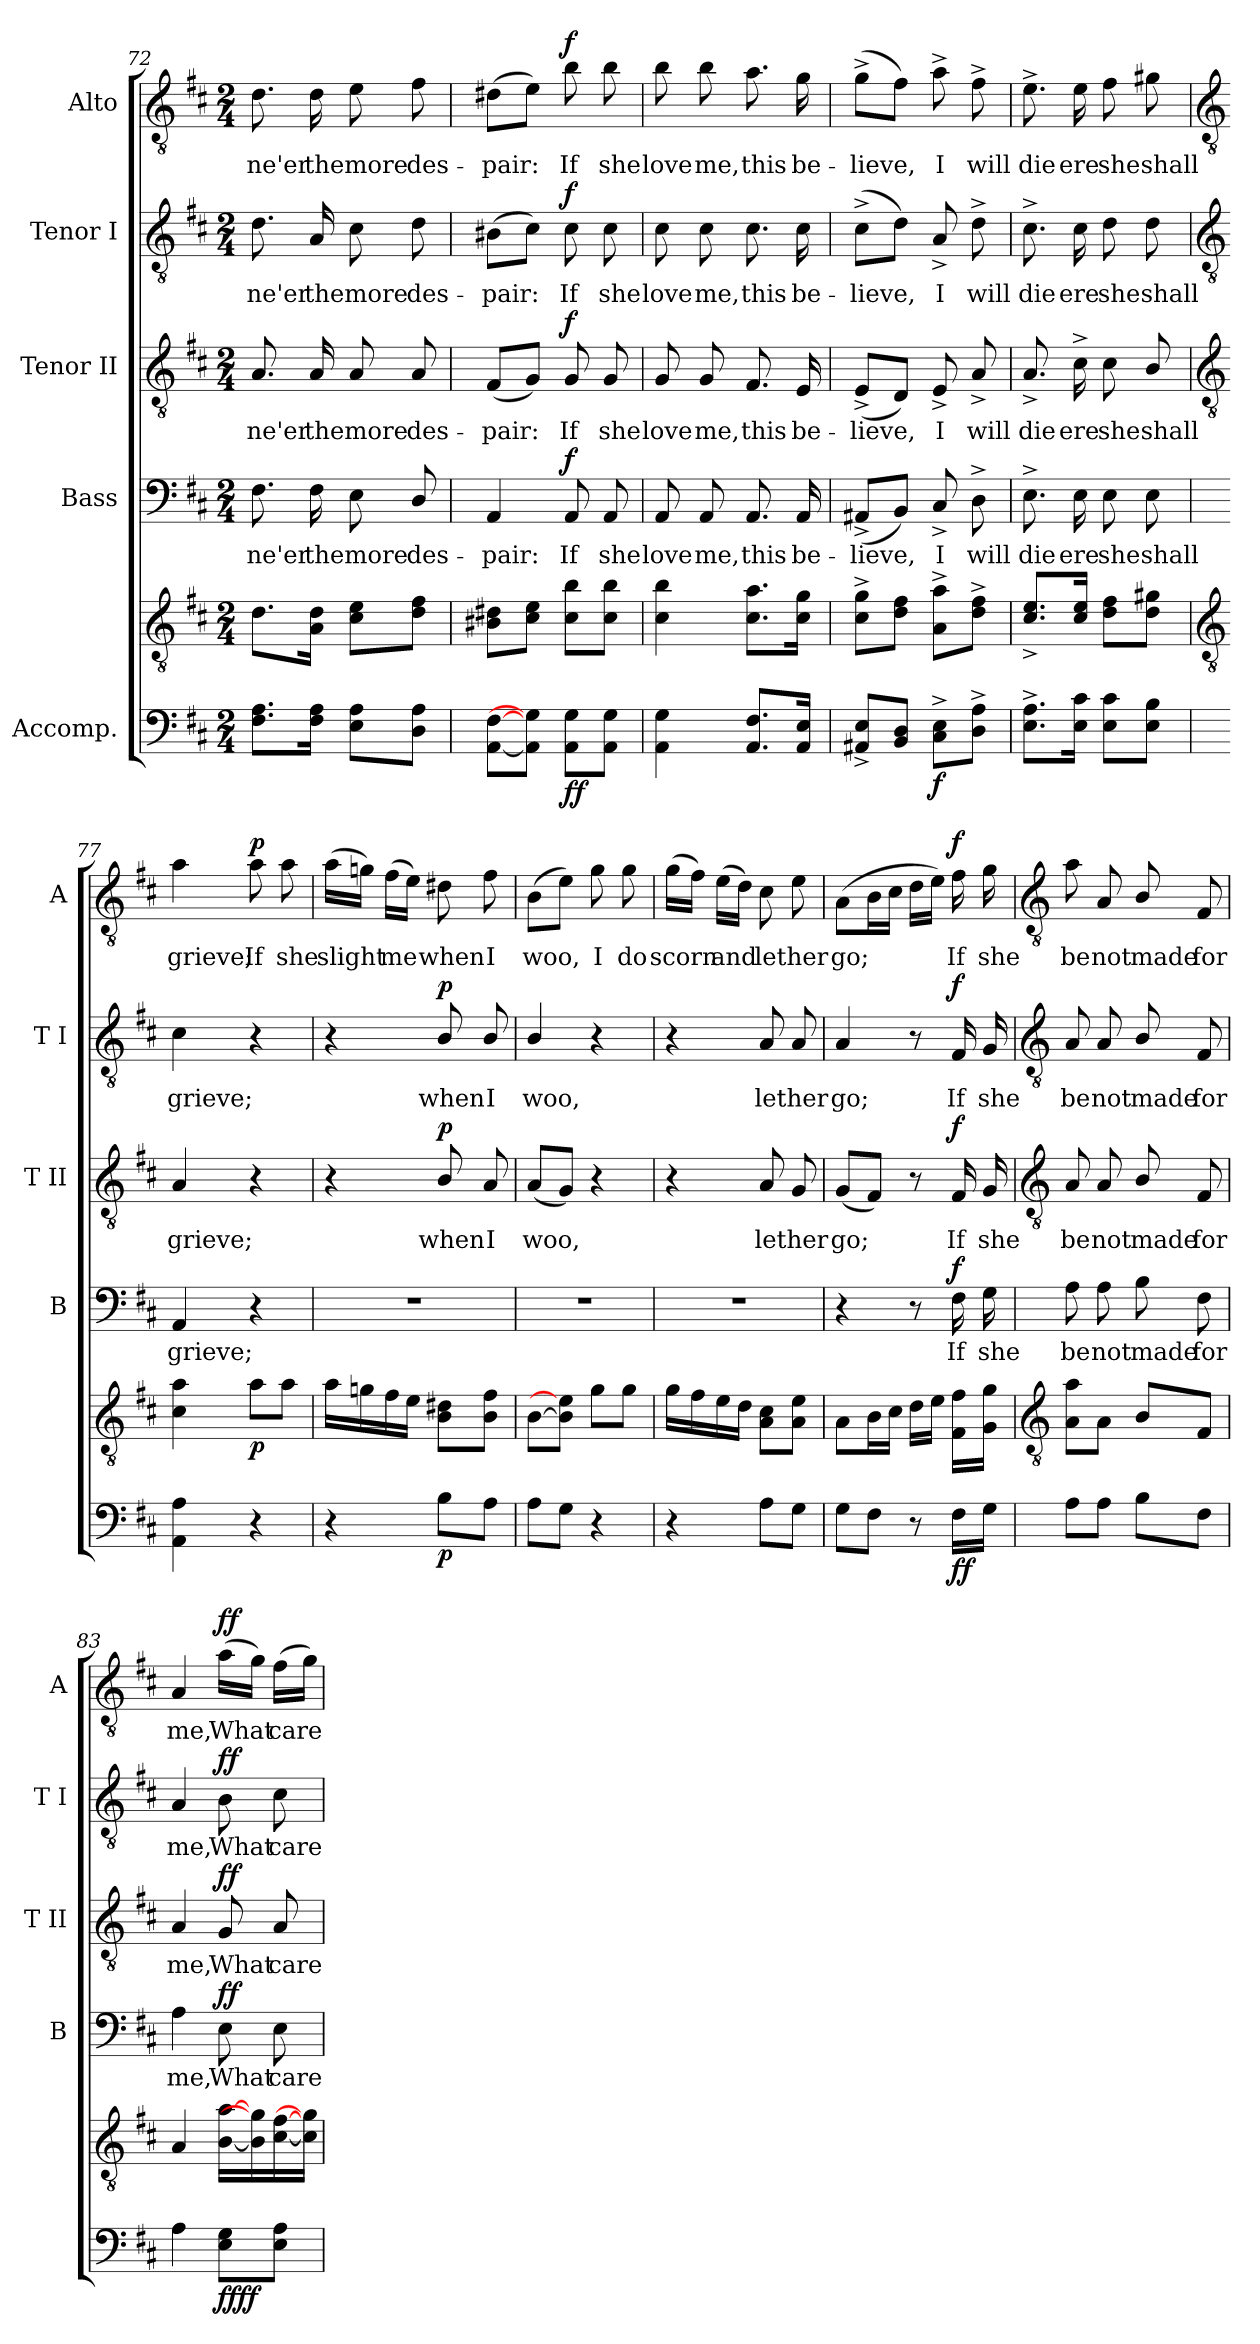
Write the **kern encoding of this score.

**kern	**kern	**dynam	**kern	**text	**dynam	**kern	**text	**dynam	**kern	**text	**dynam	**kern	**text	**dynam
*part5	*part5	*part5	*part4	*part4	*part4	*part3	*part3	*part3	*part2	*part2	*part2	*part1	*part1	*part1
*staff6	*staff5	*staff5/6	*staff4	*staff4	*staff4	*staff3	*staff3	*staff3	*staff2	*staff2	*staff2	*staff1	*staff1	*staff1
*I"Accomp.	*	*	*I"Bass	*	*	*I"Tenor II	*	*	*I"Tenor I	*	*	*I"Alto	*	*
*	*	*	*I'B	*	*	*I'T II	*	*	*I'T I	*	*	*I'A	*	*
*clefF4	*clefGv2	*	*clefF4	*	*	*clefGv2	*	*	*clefGv2	*	*	*clefGv2	*	*
*k[f#c#]	*k[f#c#]	*	*k[f#c#]	*	*	*k[f#c#]	*	*	*k[f#c#]	*	*	*k[f#c#]	*	*
*D:	*D:	*	*D:	*	*	*D:	*	*	*D:	*	*	*D:	*	*
*M2/4	*M2/4	*	*M2/4	*	*	*M2/4	*	*	*M2/4	*	*	*M2/4	*	*
=72	=72	=72	=72	=72	=72	=72	=72	=72	=72	=72	=72	=72	=72	=72
!	!	!	!	!LO:LY:b	!	!	!LO:LY:b	!	!	!LO:LY:b	!	!	!LO:LY:b	!
8.F# 8.AL	8.dL	.	8.F#	ne'er	.	8.A	ne'er	.	8.d	ne'er	.	8.d	ne'er	.
!	!	!	!	!LO:LY:b	!	!	!LO:LY:b	!	!	!LO:LY:b	!	!	!LO:LY:b	!
16F# 16AJ	16A 16dJ	.	16F#	the	.	16A	the	.	16A	the	.	16d	the	.
!	!	!	!	!LO:LY:b	!	!	!LO:LY:b	!	!	!LO:LY:b	!	!	!LO:LY:b	!
8E 8AL	8c# 8eL	.	8E	more	.	8A	more	.	8c#	more	.	8e	more	.
!	!	!	!	!LO:LY:b	!	!	!LO:LY:b	!	!	!LO:LY:b	!	!	!LO:LY:b	!
8D 8AJ	8d 8f#J	.	8D/	des-	.	8A	des-	.	8d	des-	.	8f#	des-	.
=73	=73	=73	=73	=73	=73	=73	=73	=73	=73	=73	=73	=73	=73	=73
!	!	!	!	!LO:LY:b	!	!	!LO:LY:b	!	!	!LO:LY:b	!	!	!LO:LY:b	!
[8AA [8F#L	8B#X 8d#XL	.	4AA	-pair:	.	(<8F#L	-pair:	.	(>8B#XL	-pair:	.	(>8d#XL	-pair:	.
8AA] 8G]J	8c# 8eJ	.	.	.	.	8GJ)	.	.	8c#J)	.	.	8eJ)	.	.
!	!	!LO:DY:b=2	!	!LO:LY:b	!	!	!LO:LY:b	!	!	!LO:LY:b	!	!	!LO:LY:b	!
!	!	!LO:DY:n=1:b	!	!	!LO:DY:b	!	!	!LO:DY:b	!	!	!LO:DY:b	!	!	!LO:DY:b
8AA 8GL	8c# 8bL	f f	8AA	If	f	8G	If	f	8c#	If	f	8b	If	f
!	!	!	!	!LO:LY:b	!	!	!LO:LY:b	!	!	!LO:LY:b	!	!	!LO:LY:b	!
8AA 8GJ	8c# 8bJ	.	8AA	she	.	8G	she	.	8c#	she	.	8b	she	.
=74	=74	=74	=74	=74	=74	=74	=74	=74	=74	=74	=74	=74	=74	=74
!	!	!	!	!LO:LY:b	!	!	!LO:LY:b	!	!	!LO:LY:b	!	!	!LO:LY:b	!
4AA 4G	4c# 4b	.	8AA	love	.	8G	love	.	8c#	love	.	8b	love	.
!	!	!	!	!LO:LY:b	!	!	!LO:LY:b	!	!	!LO:LY:b	!	!	!LO:LY:b	!
.	.	.	8AA	me,	.	8G	me,	.	8c#	me,	.	8b	me,	.
!	!	!	!	!LO:LY:b	!	!	!LO:LY:b	!	!	!LO:LY:b	!	!	!LO:LY:b	!
8.AA 8.F#L	8.c# 8.aL	.	8.AA	this	.	8.F#	this	.	8.c#	this	.	8.a	this	.
!	!	!	!	!LO:LY:b	!	!	!LO:LY:b	!	!	!LO:LY:b	!	!	!LO:LY:b	!
16AA 16EJ	16c# 16gJ	.	16AA	be-	.	16E	be-	.	16c#	be-	.	16g	be-	.
=75	=75	=75	=75	=75	=75	=75	=75	=75	=75	=75	=75	=75	=75	=75
!	!	!	!	!LO:LY:b	!	!	!LO:LY:b	!	!	!LO:LY:b	!	!	!LO:LY:b	!
8AA#X^ 8E^L	8c#^ 8g^L	.	(<8AA#X^L	-lieve,	.	(<8E^L	-lieve,	.	(>8c#^L	-lieve,	.	(>8g^L	-lieve,	.
8BB 8DJ	8d 8f#J	.	8BBJ)	.	.	8DJ)	.	.	8dJ)	.	.	8f#J)	.	.
!	!	!LO:DY:b=2	!	!LO:LY:b	!	!	!LO:LY:b	!	!	!LO:LY:b	!	!	!LO:LY:b	!
8C#^ 8E^L	8A^ 8a^L	f	8C#^	I	.	8E^	I	.	8A^	I	.	8a^	I	.
!	!	!	!	!LO:LY:b	!	!	!LO:LY:b	!	!	!LO:LY:b	!	!	!LO:LY:b	!
8D^ 8A^J	8d^ 8f#^J	.	8D^	will	.	8A^	will	.	8d^	will	.	8f#^	will	.
=76	=76	=76	=76	=76	=76	=76	=76	=76	=76	=76	=76	=76	=76	=76
!	!	!	!	!LO:LY:b	!	!	!LO:LY:b	!	!	!LO:LY:b	!	!	!LO:LY:b	!
8.E^ 8.A^L	8.c#\^ 8.e\^L	.	8.E^	die	.	8.A^	die	.	8.c#^	die	.	8.e^	die	.
!	!	!	!	!LO:LY:b	!	!	!LO:LY:b	!	!	!LO:LY:b	!	!	!LO:LY:b	!
16E 16c#J	16c#/ 16e/J	.	16E	ere	.	16c#^	ere	.	16c#	ere	.	16e	ere	.
!	!	!	!	!LO:LY:b	!	!	!LO:LY:b	!	!	!LO:LY:b	!	!	!LO:LY:b	!
8E 8c#L	8d 8f#L	.	8E	she	.	8c#	she	.	8d	she	.	8f#	she	.
!	!	!	!	!LO:LY:b	!	!	!LO:LY:b	!	!	!LO:LY:b	!	!	!LO:LY:b	!
8E 8BJ	8d 8g#XJ	.	8E	shall	.	8B/	shall	.	8d	shall	.	8g#X	shall	.
!!LO:LB:g=z
=77	=77	=77	=77	=77	=77	=77	=77	=77	=77	=77	=77	=77	=77	=77
*	*clefGv2	*	*	*	*	*clefGv2	*	*	*clefGv2	*	*	*clefGv2	*	*
!	!	!	!	!LO:LY:b	!	!	!LO:LY:b	!	!	!LO:LY:b	!	!	!LO:LY:b	!
4AA 4A	4c# 4a	.	4AA	grieve;	.	4A	grieve;	.	4c#	grieve;	.	4a	grieve;	.
!	!	!LO:DY:b	!	!	!	!	!	!	!	!	!	!	!LO:LY:b	!LO:DY:b
4r	8aL	p	4r	.	.	4r	.	.	4r	.	.	8a	If	p
!	!	!	!	!	!	!	!	!	!	!	!	!	!LO:LY:b	!
.	8aJ	.	.	.	.	.	.	.	.	.	.	8a	she	.
=78	=78	=78	=78	=78	=78	=78	=78	=78	=78	=78	=78	=78	=78	=78
!	!	!	!LO:N:vis=1	!	!	!	!	!	!	!	!	!	!LO:LY:b	!
4r	16aLL	.	2r	.	.	4r	.	.	4r	.	.	(>16aLL	slight	.
.	16gn	.	.	.	.	.	.	.	.	.	.	16gnJJ)	.	.
!	!	!	!	!	!	!	!	!	!	!	!	!	!LO:LY:b	!
.	16f#	.	.	.	.	.	.	.	.	.	.	(>16f#LL	me	.
.	16eJJ	.	.	.	.	.	.	.	.	.	.	16eJJ)	.	.
!	!	!LO:DY:b=2	!	!	!	!	!LO:LY:b	!LO:DY:b	!	!LO:LY:b	!LO:DY:b	!	!LO:LY:b	!
8BL	8B 8d#XL	p	.	.	.	8B/	when	p	8B/	when	p	8d#X	when	.
!	!	!	!	!	!	!	!LO:LY:b	!	!	!LO:LY:b	!	!	!LO:LY:b	!
8AJ	8B 8f#J	.	.	.	.	8A	I	.	8B/	I	.	8f#	I	.
=79	=79	=79	=79	=79	=79	=79	=79	=79	=79	=79	=79	=79	=79	=79
!	!	!	!LO:N:vis=1	!	!	!	!LO:LY:b	!	!	!LO:LY:b	!	!	!LO:LY:b	!
8AL	[8BL	.	2r	.	.	(<8AL	woo,	.	4B/	woo,	.	(>8BL	woo,	.
8GJ	8B] 8e]J	.	.	.	.	8GJ)	.	.	.	.	.	8eJ)	.	.
!	!	!	!	!	!	!	!	!	!	!	!	!	!LO:LY:b	!
4r	8gL	.	.	.	.	4r	.	.	4r	.	.	8g	I	.
!	!	!	!	!	!	!	!	!	!	!	!	!	!LO:LY:b	!
.	8gJ	.	.	.	.	.	.	.	.	.	.	8g	do	.
=80	=80	=80	=80	=80	=80	=80	=80	=80	=80	=80	=80	=80	=80	=80
!	!	!	!LO:N:vis=1	!	!	!	!	!	!	!	!	!	!LO:LY:b	!
4r	16gLL	.	2r	.	.	4r	.	.	4r	.	.	(>16gLL	scorn	.
.	16f#	.	.	.	.	.	.	.	.	.	.	16f#JJ)	.	.
!	!	!	!	!	!	!	!	!	!	!	!	!	!LO:LY:b	!
.	16e	.	.	.	.	.	.	.	.	.	.	(>16eLL	and	.
.	16dJJ	.	.	.	.	.	.	.	.	.	.	16dJJ)	.	.
!	!	!	!	!	!	!	!LO:LY:b	!	!	!LO:LY:b	!	!	!LO:LY:b	!
8AL	8A 8c#L	.	.	.	.	8A	let	.	8A	let	.	8c#	let	.
!	!	!	!	!	!	!	!LO:LY:b	!	!	!LO:LY:b	!	!	!LO:LY:b	!
8GJ	8A 8eJ	.	.	.	.	8G	her	.	8A	her	.	8e	her	.
=81	=81	=81	=81	=81	=81	=81	=81	=81	=81	=81	=81	=81	=81	=81
!	!	!	!	!	!	!	!LO:LY:b	!	!	!LO:LY:b	!	!	!LO:LY:b	!
8GL	8AL	.	4r	.	.	(<8GL	go;	.	4A	go;	.	(>8AL	go;	.
8F#J	16BL	.	.	.	.	8F#J)	.	.	.	.	.	16BL	.	.
.	16c#JJ	.	.	.	.	.	.	.	.	.	.	16c#JJ	.	.
8r	16dLL	.	8r	.	.	8r	.	.	8r	.	.	16dLL	.	.
.	16eJJ	.	.	.	.	.	.	.	.	.	.	16eJJ)	.	.
!	!	!LO:DY:b=2	!	!LO:LY:b	!	!	!LO:LY:b	!	!	!LO:LY:b	!	!	!LO:LY:b	!
!	!	!LO:DY:n=1:b	!	!	!LO:DY:b	!	!	!LO:DY:b	!	!	!LO:DY:b	!	!	!LO:DY:b
16F#LL	16F# 16f#LL	f f	16F#	If	f	16F#	If	f	16F#	If	f	16f#	If	f
!	!	!	!	!LO:LY:b	!	!	!LO:LY:b	!	!	!LO:LY:b	!	!	!LO:LY:b	!
16GJJ	16G 16gJJ	.	16G	she	.	16G	she	.	16G	she	.	16g	she	.
!!LO:LB:g=z
=82	=82	=82	=82	=82	=82	=82	=82	=82	=82	=82	=82	=82	=82	=82
*	*clefGv2	*	*	*	*	*clefGv2	*	*	*clefGv2	*	*	*clefGv2	*	*
!	!	!	!	!LO:LY:b	!	!	!LO:LY:b	!	!	!LO:LY:b	!	!	!LO:LY:b	!
8AL	8A 8aL	.	8A	be	.	8A	be	.	8A	be	.	8a	be	.
!	!	!	!	!LO:LY:b	!	!	!LO:LY:b	!	!	!LO:LY:b	!	!	!LO:LY:b	!
8AJ	8AJ	.	8A	not	.	8A	not	.	8A	not	.	8A	not	.
!	!	!	!	!LO:LY:b	!	!	!LO:LY:b	!	!	!LO:LY:b	!	!	!LO:LY:b	!
8BL	8B/L	.	8B	made	.	8B/	made	.	8B/	made	.	8B/	made	.
!	!	!	!	!LO:LY:b	!	!	!LO:LY:b	!	!	!LO:LY:b	!	!	!LO:LY:b	!
8F#J	8F#J	.	8F#	for	.	8F#	for	.	8F#	for	.	8F#	for	.
=83	=83	=83	=83	=83	=83	=83	=83	=83	=83	=83	=83	=83	=83	=83
!	!	!	!	!LO:LY:b	!	!	!LO:LY:b	!	!	!LO:LY:b	!	!	!LO:LY:b	!
4A	4A	.	4A	me,	.	4A	me,	.	4A	me,	.	4A	me,	.
!	!	!LO:DY:b=2	!	!LO:LY:b	!	!	!LO:LY:b	!	!	!LO:LY:b	!	!	!LO:LY:b	!
!	!	!LO:DY:n=1:b	!	!	!LO:DY:b	!	!	!LO:DY:b	!	!	!LO:DY:b	!	!	!LO:DY:b
8E 8GL	[16B [16aLL	ff ff	8E	What	ff	8G	What	ff	8B	What	ff	(>16aLL	What	ff
.	16B] 16g]	.	.	.	.	.	.	.	.	.	.	16gJJ)	.	.
!	!	!	!	!LO:LY:b	!	!	!LO:LY:b	!	!	!LO:LY:b	!	!	!LO:LY:b	!
8E 8AJ	[16c# [16f#	.	8E	care	.	8A	care	.	8c#	care	.	(>16f#LL	care	.
.	16c#] 16g]JJ	.	.	.	.	.	.	.	.	.	.	16gJJ)	.	.
=	=	=	=	=	=	=	=	=	=	=	=	=	=	=
*-	*-	*-	*-	*-	*-	*-	*-	*-	*-	*-	*-	*-	*-	*-
